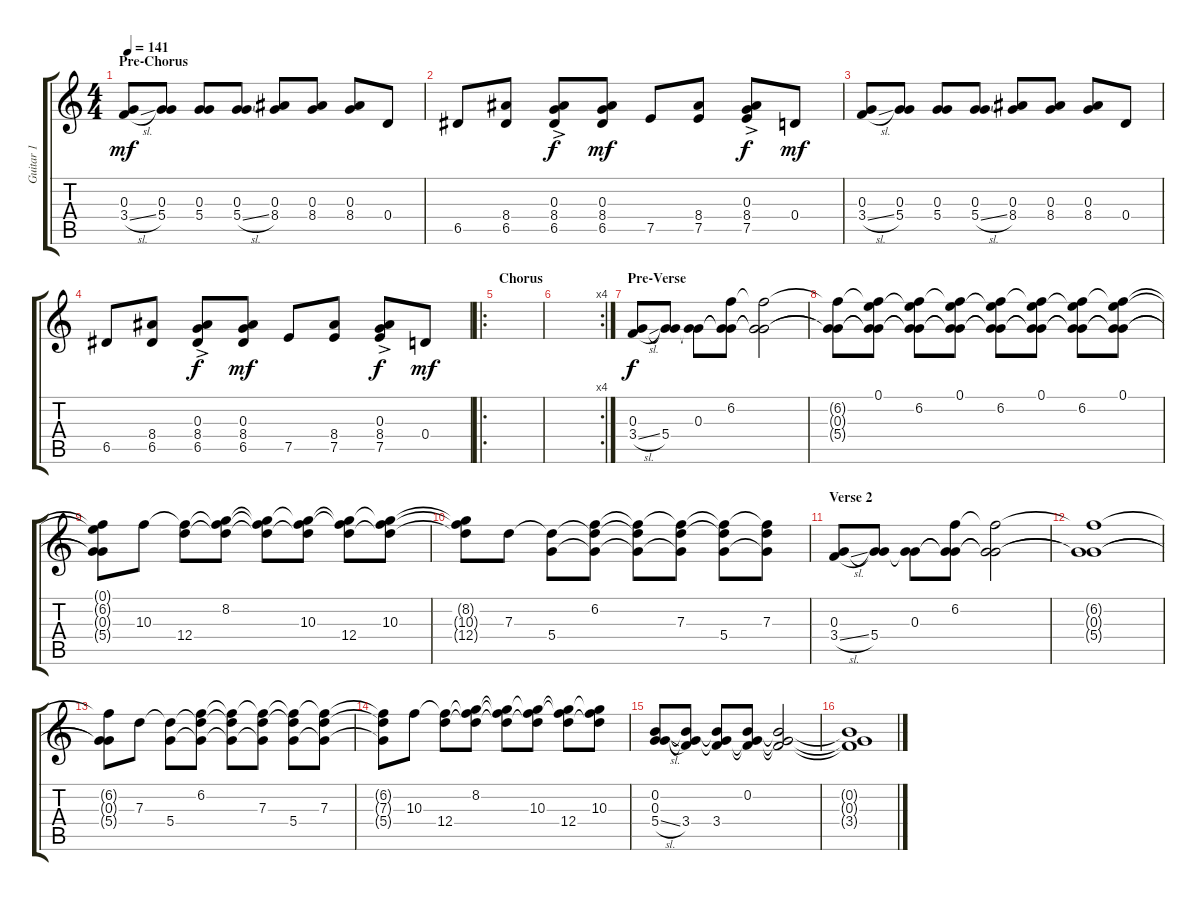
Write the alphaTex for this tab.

\track ("Guitar 1" "Guitar 1") {instrument electricguitarclean}
\staff {score tabs}
\tuning (E4 B3 G3 D3 A2 E2) {hide}
\ts (4 4)
\section ("" "Pre-Chorus")
\tempo 141
\clef g2
\ks c
(0.3 3.4{sl}).8{dy mf} (0.3 5.4).8 (0.3 5.4).8 (0.3 5.4{sl}).8 (0.3 8.4).8 (0.3 8.4).8 (0.3 8.4).8 0.4.8 |
6.5.8 (8.4 6.5).8 (0.3 8.4 6.5{ac}).8{dy f} (0.3 8.4 6.5).8{dy mf} 7.5.8 (8.4 7.5).8 (0.3 8.4 7.5{ac}).8{dy f} 0.4.8{dy mf} |
(0.3 3.4{sl}).8 (0.3 5.4).8 (0.3 5.4).8 (0.3 5.4{sl}).8 (0.3 8.4).8 (0.3 8.4).8 (0.3 8.4).8 0.4.8 |
6.5.8 (8.4 6.5).8 (0.3 8.4 6.5{ac}).8{dy f} (0.3 8.4 6.5).8{dy mf} 7.5.8 (8.4 7.5).8 (0.3 8.4 7.5{ac}).8{dy f} 0.4.8{dy mf} |
\ro
\section ("" "Chorus")
|
\rc 4
|
\section ("" "Pre-Verse")
(0.3 3.4{sl}).8{dy f} (0.3{t} 5.4).8 (0.3 5.4{t}).8 (6.2 0.3{t} 5.4{t}).8 (6.2{t} 0.3{t} 5.4{t}).2 |
(6.2{t} 0.3{t} 5.4{t}).8 (0.1 6.2{t} 0.3{t} 5.4{t}).8 (0.1{t} 6.2 0.3{t} 5.4{t}).8 (0.1 6.2{t} 0.3{t} 5.4{t}).8 (0.1{t} 6.2 0.3{t} 5.4{t}).8 (0.1 6.2{t} 0.3{t} 5.4{t}).8 (0.1{t} 6.2 0.3{t} 5.4{t}).8 (0.1 6.2{t} 0.3{t} 5.4{t}).8 |
(0.1{t} 6.2{t} 0.3{t} 5.4{t}).8 10.3.8 (10.3{t} 12.4).8 (8.2 10.3{t} 12.4{t}).8 (8.2{t} 10.3{t} 12.4{t}).8 (8.2{t} 10.3 12.4{t}).8 (8.2{t} 10.3{t} 12.4).8 (8.2{t} 10.3 12.4{t}).8 |
(8.2{t} 10.3{t} 12.4{t}).8 7.3.8 (7.3{t} 5.4).8 (6.2 7.3{t} 5.4{t}).8 (6.2{t} 7.3{t} 5.4{t}).8 (6.2{t} 7.3 5.4{t}).8 (6.2{t} 7.3{t} 5.4).8 (6.2{t} 7.3 5.4{t}).8 |
\section ("" "Verse 2")
(0.3 3.4{sl}).8 (0.3{t} 5.4).8 (0.3 5.4{t}).8 (6.2 0.3{t} 5.4{t}).8 (6.2{t} 0.3{t} 5.4{t}).2 |
(6.2{t} 0.3{t} 5.4{t}).1 |
(6.2{t} 0.3{t} 5.4{t}).8 7.3.8 (7.3{t} 5.4).8 (6.2 7.3{t} 5.4{t}).8 (6.2{t} 7.3{t} 5.4{t}).8 (6.2{t} 7.3 5.4{t}).8 (6.2{t} 7.3{t} 5.4).8 (6.2{t} 7.3 5.4{t}).8 |
(6.2{t} 7.3{t} 5.4{t}).8 10.3.8 (10.3{t} 12.4).8 (8.2 10.3{t} 12.4{t}).8 (8.2{t} 10.3{t} 12.4{t}).8 (8.2{t} 10.3 12.4{t}).8 (8.2{t} 10.3{t} 12.4).8 (8.2{t} 10.3 12.4{t}).8 |
(0.2 0.3 5.4{sl}).8 (0.2{t} 0.3{t} 3.4).8 (0.2{t} 0.3{t} 3.4).8 (0.2 0.3{t} 3.4{t}).8 (0.2{t} 0.3{t} 3.4{t}).2 |
(0.2{t} 0.3{t} 3.4{t}).1
